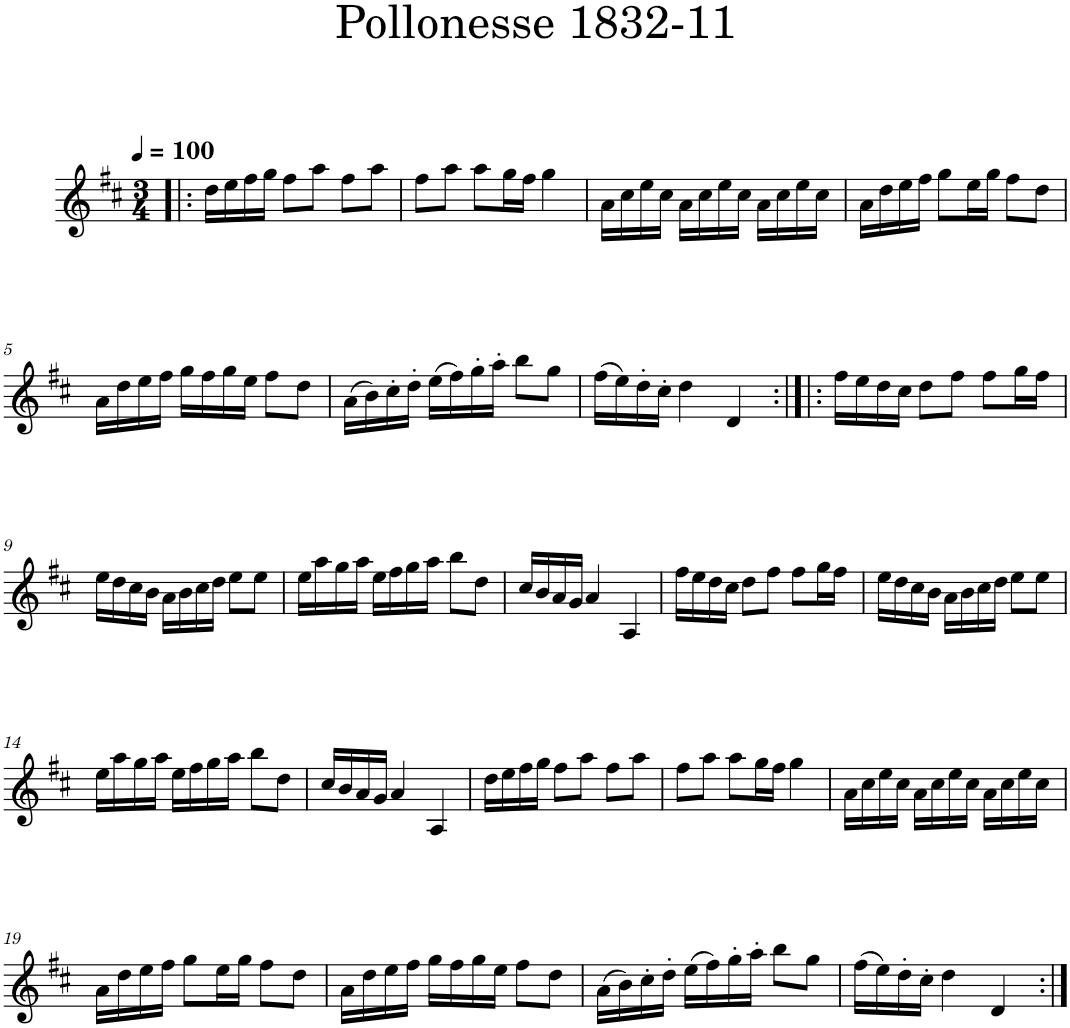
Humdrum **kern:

**kern
*part1
*staff1
*I"Piano
*I'Pno
*clefG2
*k[f#c#]
*D:
*M3/4
*MM100
=1!|:
16dd\LL
16ee\
16ff#\
16gg\JJ
8ff#\L
8aa\J
8ff#\L
8aa\J
=2
8ff#\L
8aa\J
8aa\L
16gg\L
16ff#\JJ
4gg\
=3
16a\LL
16cc#\
16ee\
16cc#\JJ
16a\LL
16cc#\
16ee\
16cc#\JJ
16a\LL
16cc#\
16ee\
16cc#\JJ
=4
16a\LL
16dd\
16ee\
16ff#\JJ
8gg\L
16ee\L
16gg\JJ
8ff#\L
8dd\J
!!LO:LB:g=z
=5
16a\LL
16dd\
16ee\
16ff#\JJ
16gg\LL
16ff#\
16gg\
16ee\JJ
8ff#\L
8dd\J
=6
(16a\LL
16b\)
16cc#'\
16dd'\JJ
(16ee\LL
16ff#\)
16gg'\
16aa'\JJ
8bb\L
8gg\J
=7
(16ff#\LL
16ee\)
16dd'\
16cc#'\JJ
4dd\
4d/
=8:|!|:
16ff#\LL
16ee\
16dd\
16cc#\JJ
8dd\L
8ff#\J
8ff#\L
16gg\L
16ff#\JJ
!!LO:LB:g=z
=9
16ee\LL
16dd\
16cc#\
16b\JJ
16a\LL
16b\
16cc#\
16dd\JJ
8ee\L
8ee\J
=10
16ee\LL
16aa\
16gg\
16aa\JJ
16ee\LL
16ff#\
16gg\
16aa\JJ
8bb\L
8dd\J
=11
16cc#/LL
16b/
16a/
16g/JJ
4a/
4A/
=12
16ff#\LL
16ee\
16dd\
16cc#\JJ
8dd\L
8ff#\J
8ff#\L
16gg\L
16ff#\JJ
=13
16ee\LL
16dd\
16cc#\
16b\JJ
16a\LL
16b\
16cc#\
16dd\JJ
8ee\L
8ee\J
!!LO:LB:g=z
=14
16ee\LL
16aa\
16gg\
16aa\JJ
16ee\LL
16ff#\
16gg\
16aa\JJ
8bb\L
8dd\J
=15
16cc#/LL
16b/
16a/
16g/JJ
4a/
4A/
=16
16dd\LL
16ee\
16ff#\
16gg\JJ
8ff#\L
8aa\J
8ff#\L
8aa\J
=17
8ff#\L
8aa\J
8aa\L
16gg\L
16ff#\JJ
4gg\
=18
16a\LL
16cc#\
16ee\
16cc#\JJ
16a\LL
16cc#\
16ee\
16cc#\JJ
16a\LL
16cc#\
16ee\
16cc#\JJ
!!LO:LB:g=z
=19
16a\LL
16dd\
16ee\
16ff#\JJ
8gg\L
16ee\L
16gg\JJ
8ff#\L
8dd\J
=20
16a\LL
16dd\
16ee\
16ff#\JJ
16gg\LL
16ff#\
16gg\
16ee\JJ
8ff#\L
8dd\J
=21
(16a\LL
16b\)
16cc#'\
16dd'\JJ
(16ee\LL
16ff#\)
16gg'\
16aa'\JJ
8bb\L
8gg\J
=22
(16ff#\LL
16ee\)
16dd'\
16cc#'\JJ
4dd\
4d/
=:|!
*-
